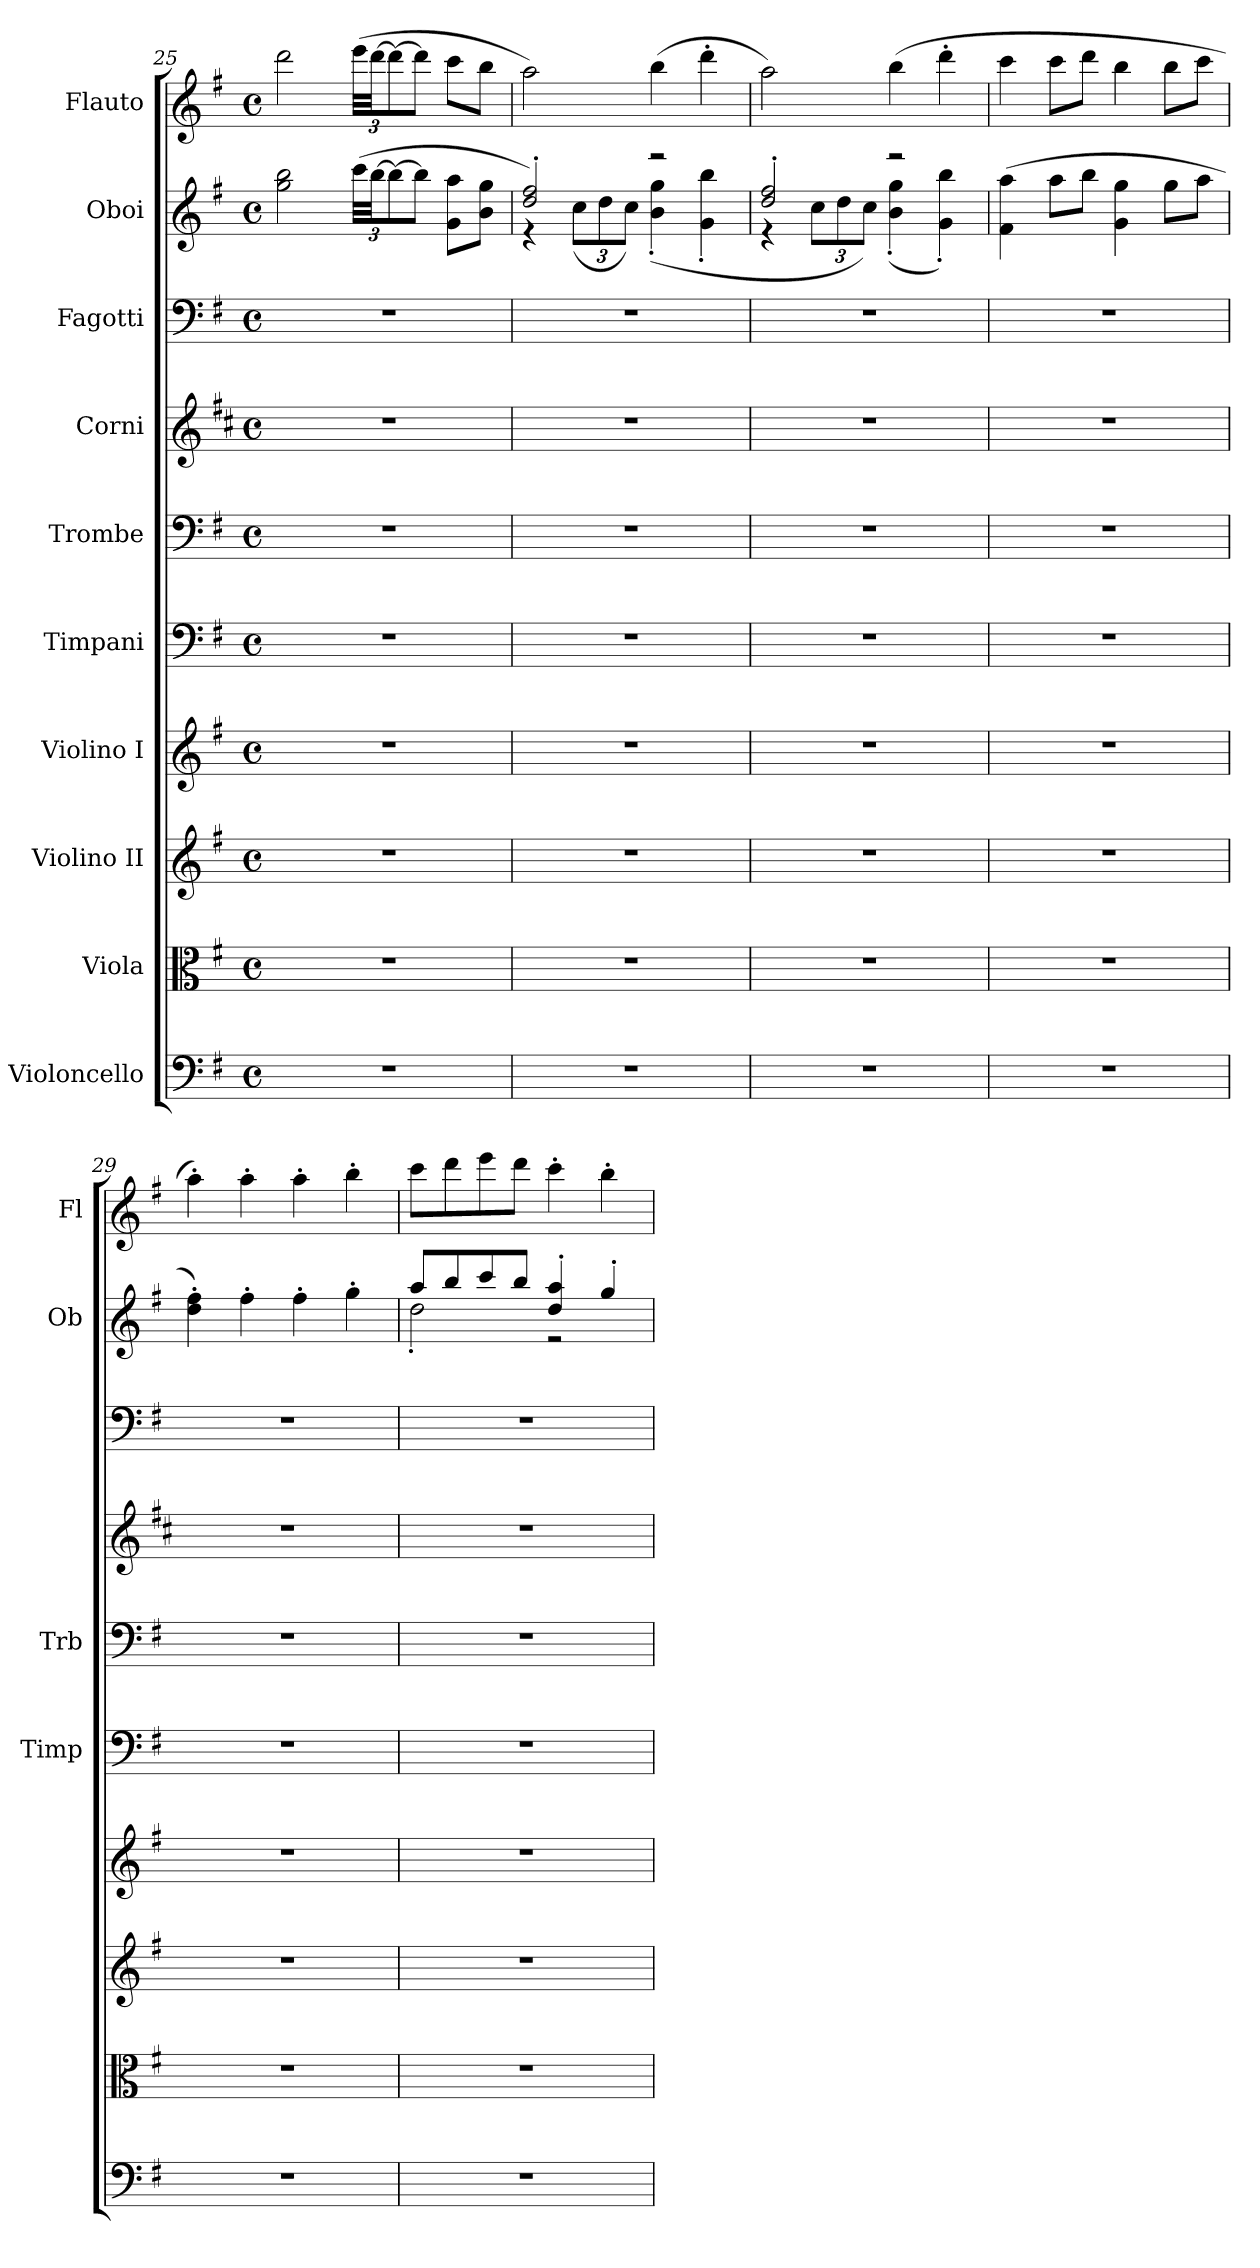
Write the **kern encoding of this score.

**kern	**kern	**kern	**kern	**kern	**kern	**kern	**kern	**kern	**kern
*part10	*part9	*part8	*part7	*part6	*part5	*part4	*part3	*part2	*part1
*staff10	*staff9	*staff8	*staff7	*staff6	*staff5	*staff4	*staff3	*staff2	*staff1
*I"Violoncello	*I"Viola	*I"Violino II	*I"Violino I	*I"Timpani	*I"Trombe	*I"Corni	*I"Fagotti	*I"Oboi	*I"Flauto
*	*	*	*	*I'Timp	*I'Trb	*	*	*I'Ob	*I'Fl
*clefF4	*clefC3	*clefG2	*clefG2	*clefF4	*clefF4	*clefG2	*clefF4	*clefG2	*clefG2
*	*	*	*	*	*	*ITrd4c7	*	*	*
*k[f#]	*k[f#]	*k[f#]	*k[f#]	*k[f#]	*k[f#]	*k[f#]	*k[f#]	*k[f#]	*k[f#]
*M4/4	*M4/4	*M4/4	*M4/4	*M4/4	*M4/4	*M4/4	*M4/4	*M4/4	*M4/4
*met(c)	*met(c)	*met(c)	*met(c)	*met(c)	*met(c)	*met(c)	*met(c)	*met(c)	*met(c)
=25	=25	=25	=25	=25	=25	=25	=25	=25	=25
1r	1r	1r	1r	1r	1r	1r	1r	2gg\ 2bb\	2ddd\
*	*	*	*	*	*	*	*	*Xbrackettup	*Xbrackettup
.	.	.	.	.	.	.	.	(>48ccc\LLL	(>48eee\LLL
.	.	.	.	.	.	.	.	[48bb\JJ	[48ddd\JJ
.	.	.	.	.	.	.	.	12bb\_	12ddd\_
.	.	.	.	.	.	.	.	8bb\J]	8ddd\J]
.	.	.	.	.	.	.	.	8g\ 8aa\L	8ccc\L
.	.	.	.	.	.	.	.	8b\ 8gg\J	8bb\J
=26	=26	=26	=26	=26	=26	=26	=26	=26	=26
*	*	*	*	*	*	*	*	*^	*
1r	1r	1r	1r	1r	1r	1r	1r	2dd/' 2ff#/')	4r	2aa\)
.	.	.	.	.	.	.	.	.	(<12cc\L	.
.	.	.	.	.	.	.	.	.	12dd\	.
.	.	.	.	.	.	.	.	.	12cc\J)	.
.	.	.	.	.	.	.	.	2r	(<4b\' 4gg\'	(>4bb\
.	.	.	.	.	.	.	.	.	4g\' 4bb\'	4ddd'\
=27	=27	=27	=27	=27	=27	=27	=27	=27	=27	=27
1r	1r	1r	1r	1r	1r	1r	1r	2dd/' 2ff#/'	4r	2aa\)
.	.	.	.	.	.	.	.	.	12cc\L	.
.	.	.	.	.	.	.	.	.	12dd\	.
.	.	.	.	.	.	.	.	.	12cc\J)	.
.	.	.	.	.	.	.	.	2r	(<4b\' 4gg\'	(>4bb\
.	.	.	.	.	.	.	.	.	4g\' 4bb\')	4ddd'\
*	*	*	*	*	*	*	*	*v	*v	*
=28	=28	=28	=28	=28	=28	=28	=28	=28	=28
1r	1r	1r	1r	1r	1r	1r	1r	(>4f#\ 4aa\	4ccc\
.	.	.	.	.	.	.	.	8aa\L	8ccc\L
.	.	.	.	.	.	.	.	8bb\J	8ddd\J
.	.	.	.	.	.	.	.	4g\ 4gg\	4bb\
.	.	.	.	.	.	.	.	8gg\L	8bb\L
.	.	.	.	.	.	.	.	8aa\J	8ccc\J
=29	=29	=29	=29	=29	=29	=29	=29	=29	=29
1r	1r	1r	1r	1r	1r	1r	1r	4dd\' 4ff#\')	4aa'\)
.	.	.	.	.	.	.	.	4ff#'\	4aa'\
.	.	.	.	.	.	.	.	4ff#'\	4aa'\
.	.	.	.	.	.	.	.	4gg'\	4bb'\
=30	=30	=30	=30	=30	=30	=30	=30	=30	=30
*	*	*	*	*	*	*	*	*^	*
1r	1r	1r	1r	1r	1r	1r	1r	8aa/L	2dd'\	8ccc\L
.	.	.	.	.	.	.	.	8bb/	.	8ddd\
.	.	.	.	.	.	.	.	8ccc/	.	8eee\
.	.	.	.	.	.	.	.	8bb/J	.	8ddd\J
.	.	.	.	.	.	.	.	4dd/' 4aa/'	2r	4ccc'\
.	.	.	.	.	.	.	.	4gg'/	.	4bb'\
*	*	*	*	*	*	*	*	*v	*v	*
=	=	=	=	=	=	=	=	=	=
*-	*-	*-	*-	*-	*-	*-	*-	*-	*-
